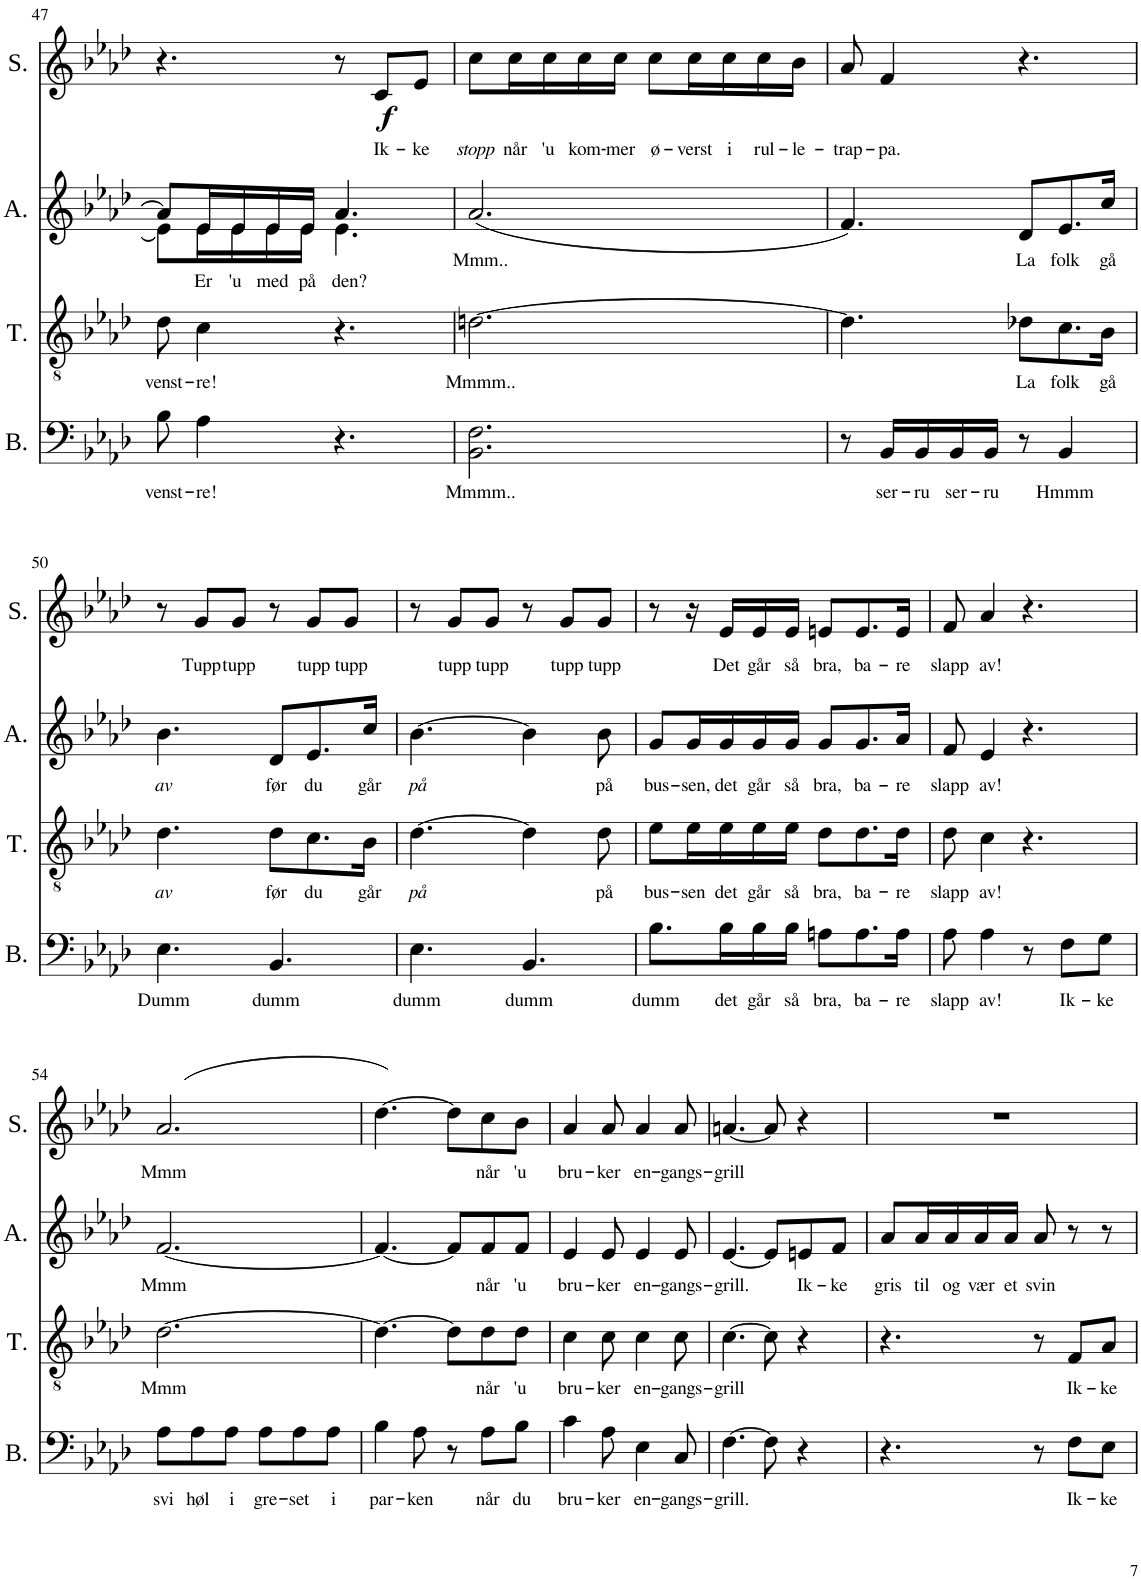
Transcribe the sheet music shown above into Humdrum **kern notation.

**kern	**text	**kern	**text	**kern	**text	**kern	**text	**dynam
*part4	*part4	*part3	*part3	*part2	*part2	*part1	*part1	*part1
*staff4	*staff4	*staff3	*staff3	*staff2	*staff2	*staff1	*staff1	*staff1
*I"Bass	*	*I"Tenor	*	*I"Alto	*	*I"Soprano	*	*
*I'B.	*	*I'T.	*	*I'A.	*	*I'S.	*	*
!!LO:PB:g=z
*clefF4	*	*clefGv2	*	*clefG2	*	*clefG2	*	*
*k[b-e-a-d-]	*	*k[b-e-a-d-]	*	*k[b-e-a-d-]	*	*k[b-e-a-d-]	*	*
*M6/8	*	*M6/8	*	*M6/8	*	*M6/8	*	*
=47	=47	=47	=47	=47	=47	=47	=47	=47
!	!LO:LY:b	!	!LO:LY:b	!	!	!	!	!
*	*	*	*	*^	*	*	*	*
8B-\	venst-	8d-\	venst-	8a-/L]	8e-\L]	.	4.r	.	.
!	!LO:LY:b	!	!LO:LY:b	!	!	!LO:LY:b	!	!	!
4A-\	-re!	4c\	-re!	16e-/L	16e-\L	Er	.	.	.
!	!	!	!	!	!	!LO:LY:b	!	!	!
.	.	.	.	16e-/	16e-\	'u	.	.	.
!	!	!	!	!	!	!LO:LY:b	!	!	!
.	.	.	.	16e-/	16e-\	med	.	.	.
!	!	!	!	!	!	!LO:LY:b	!	!	!
.	.	.	.	16e-/JJ	16e-\JJ	på	.	.	.
!	!	!	!	!	!	!LO:LY:b	!	!	!
4.r	.	4.r	.	4.a-/	4.e-\	den?	8r	.	.
!	!	!	!	!	!	!	!	!LO:LY:b	!LO:DY:b
.	.	.	.	.	.	.	8c/L	Ik-	f
!	!	!	!	!	!	!	!	!LO:LY:b	!
.	.	.	.	.	.	.	8e-/J	-ke	.
*	*	*	*	*v	*v	*	*	*	*
=48	=48	=48	=48	=48	=48	=48	=48	=48
!	!LO:LY:b	!	!LO:LY:b	!	!LO:LY:b	!	!LO:LY:b	!
2.BB-\ 2.F\	Mmmm..	[2.dn\	Mmmm..	(2.a-/	Mmm..	8cc\L	stopp	.
!	!	!	!	!	!	!	!LO:LY:b	!
.	.	.	.	.	.	16cc\L	når	.
!	!	!	!	!	!	!	!LO:LY:b	!
.	.	.	.	.	.	16cc\	'u	.
!	!	!	!	!	!	!	!LO:LY:b	!
.	.	.	.	.	.	16cc\	kom-	.
!	!	!	!	!	!	!	!LO:LY:b	!
.	.	.	.	.	.	16cc\JJ	-mer	.
!	!	!	!	!	!	!	!LO:LY:b	!
.	.	.	.	.	.	8cc\L	ø-	.
!	!	!	!	!	!	!	!LO:LY:b	!
.	.	.	.	.	.	16cc\L	-verst	.
!	!	!	!	!	!	!	!LO:LY:b	!
.	.	.	.	.	.	16cc\	i	.
!	!	!	!	!	!	!	!LO:LY:b	!
.	.	.	.	.	.	16cc\	rul-	.
!	!	!	!	!	!	!	!LO:LY:b	!
.	.	.	.	.	.	16b-\JJ	-le-	.
=49	=49	=49	=49	=49	=49	=49	=49	=49
!	!	!	!	!	!	!	!LO:LY:b	!
8r	.	4.d\]	.	4.f/)	.	8a-/	-trap-	.
!	!LO:LY:b	!	!	!	!	!	!LO:LY:b	!
16BB-/LL	ser-	.	.	.	.	4f/	-pa.	.
!	!LO:LY:b	!	!	!	!	!	!	!
16BB-/	-ru	.	.	.	.	.	.	.
!	!LO:LY:b	!	!	!	!	!	!	!
16BB-/	ser-	.	.	.	.	.	.	.
!	!LO:LY:b	!	!	!	!	!	!	!
16BB-/JJ	-ru	.	.	.	.	.	.	.
!	!	!	!LO:LY:b	!	!LO:LY:b	!	!	!
8r	.	8d-X\L	La	8d-/L	La	4.r	.	.
!	!LO:LY:b	!	!LO:LY:b	!	!LO:LY:b	!	!	!
4BB-/	Hmmm	8.c\	folk	8.e-/	folk	.	.	.
!	!	!	!LO:LY:b	!	!LO:LY:b	!	!	!
.	.	16B-\Jk	gå	16cc/Jk	gå	.	.	.
!!LO:LB:g=z
=50	=50	=50	=50	=50	=50	=50	=50	=50
!	!LO:LY:b	!	!LO:LY:b	!	!LO:LY:b	!	!	!
4.E-\	Dumm	4.d-\	av	4.b-\	av	8r	.	.
!	!	!	!	!	!	!	!LO:LY:b	!
.	.	.	.	.	.	8g/L	Tupp	.
!	!	!	!	!	!	!	!LO:LY:b	!
.	.	.	.	.	.	8g/J	tupp	.
!	!LO:LY:b	!	!LO:LY:b	!	!LO:LY:b	!	!	!
4.BB-/	dumm	8d-\L	før	8d-/L	før	8r	.	.
!	!	!	!LO:LY:b	!	!LO:LY:b	!	!LO:LY:b	!
.	.	8.c\	du	8.e-/	du	8g/L	tupp	.
!	!	!	!	!	!	!	!LO:LY:b	!
.	.	.	.	.	.	8g/J	tupp	.
!	!	!	!LO:LY:b	!	!LO:LY:b	!	!	!
.	.	16B-\Jk	går	16cc/Jk	går	.	.	.
=51	=51	=51	=51	=51	=51	=51	=51	=51
!	!LO:LY:b	!	!LO:LY:b	!	!LO:LY:b	!	!	!
4.E-\	dumm	[4.d-\	på	[4.b-\	på	8r	.	.
!	!	!	!	!	!	!	!LO:LY:b	!
.	.	.	.	.	.	8g/L	tupp	.
!	!	!	!	!	!	!	!LO:LY:b	!
.	.	.	.	.	.	8g/J	tupp	.
!	!LO:LY:b	!	!	!	!	!	!	!
4.BB-/	dumm	4d-\]	.	4b-\]	.	8r	.	.
!	!	!	!	!	!	!	!LO:LY:b	!
.	.	.	.	.	.	8g/L	tupp	.
!	!	!	!LO:LY:b	!	!LO:LY:b	!	!LO:LY:b	!
.	.	8d-\	på	8b-\	på	8g/J	tupp	.
=52	=52	=52	=52	=52	=52	=52	=52	=52
!	!LO:LY:b	!	!LO:LY:b	!	!LO:LY:b	!	!	!
8.B-\L	dumm	8e-\L	bus-	8g/L	bus-	8r	.	.
!	!	!	!LO:LY:b	!	!LO:LY:b	!	!	!
.	.	16e-\L	-sen	16g/L	-sen,	16r	.	.
!	!LO:LY:b	!	!LO:LY:b	!	!LO:LY:b	!	!LO:LY:b	!
16B-\L	det	16e-\	det	16g/	det	16e-/LL	Det	.
!	!LO:LY:b	!	!LO:LY:b	!	!LO:LY:b	!	!LO:LY:b	!
16B-\	går	16e-\	går	16g/	går	16e-/	går	.
!	!LO:LY:b	!	!LO:LY:b	!	!LO:LY:b	!	!LO:LY:b	!
16B-\JJ	så	16e-\JJ	så	16g/JJ	så	16e-/JJ	så	.
!	!LO:LY:b	!	!LO:LY:b	!	!LO:LY:b	!	!LO:LY:b	!
8An\L	bra,	8d-\L	bra,	8g/L	bra,	8en/L	bra,	.
!	!LO:LY:b	!	!LO:LY:b	!	!LO:LY:b	!	!LO:LY:b	!
8.A\	ba-	8.d-\	ba-	8.g/	ba-	8.e/	ba-	.
!	!LO:LY:b	!	!LO:LY:b	!	!LO:LY:b	!	!LO:LY:b	!
16A\Jk	-re	16d-\Jk	-re	16a-/Jk	-re	16e/Jk	-re	.
=53	=53	=53	=53	=53	=53	=53	=53	=53
!	!LO:LY:b	!	!LO:LY:b	!	!LO:LY:b	!	!LO:LY:b	!
8A-\	slapp	8d-\	slapp	8f/	slapp	8f/	slapp	.
!	!LO:LY:b	!	!LO:LY:b	!	!LO:LY:b	!	!LO:LY:b	!
4A-\	av!	4c\	av!	4e-/	av!	4a-/	av!	.
8r	.	4.r	.	4.r	.	4.r	.	.
!	!LO:LY:b	!	!	!	!	!	!	!
8F\L	Ik-	.	.	.	.	.	.	.
!	!LO:LY:b	!	!	!	!	!	!	!
8G\J	-ke	.	.	.	.	.	.	.
!!LO:LB:g=z
=54	=54	=54	=54	=54	=54	=54	=54	=54
!	!LO:LY:b	!	!LO:LY:b	!	!LO:LY:b	!	!LO:LY:b	!
8A-\L	svi	[2.d-\	Mmm	[2.f/	Mmm	(2.a-/	Mmm	.
!	!LO:LY:b	!	!	!	!	!	!	!
8A-\	høl	.	.	.	.	.	.	.
!	!LO:LY:b	!	!	!	!	!	!	!
8A-\J	i	.	.	.	.	.	.	.
!	!LO:LY:b	!	!	!	!	!	!	!
8A-\L	gre-	.	.	.	.	.	.	.
!	!LO:LY:b	!	!	!	!	!	!	!
8A-\	-set	.	.	.	.	.	.	.
!	!LO:LY:b	!	!	!	!	!	!	!
8A-\J	i	.	.	.	.	.	.	.
=55	=55	=55	=55	=55	=55	=55	=55	=55
!	!LO:LY:b	!	!	!	!	!	!	!
4B-\	par-	4.d-\_	.	4.f/_	.	[4.dd-\)	.	.
!	!LO:LY:b	!	!	!	!	!	!	!
8A-\	-ken	.	.	.	.	.	.	.
8r	.	8d-\L]	.	8f/L]	.	8dd-\L]	.	.
!	!LO:LY:b	!	!LO:LY:b	!	!LO:LY:b	!	!LO:LY:b	!
8A-\L	når	8d-\	når	8f/	når	8cc\	når	.
!	!LO:LY:b	!	!LO:LY:b	!	!LO:LY:b	!	!LO:LY:b	!
8B-\J	du	8d-\J	'u	8f/J	'u	8b-\J	'u	.
=56	=56	=56	=56	=56	=56	=56	=56	=56
!	!LO:LY:b	!	!LO:LY:b	!	!LO:LY:b	!	!LO:LY:b	!
4c\	bru-	4c\	bru-	4e-/	bru-	4a-/	bru-	.
!	!LO:LY:b	!	!LO:LY:b	!	!LO:LY:b	!	!LO:LY:b	!
8A-\	-ker	8c\	-ker	8e-/	-ker	8a-/	-ker	.
!	!LO:LY:b	!	!LO:LY:b	!	!LO:LY:b	!	!LO:LY:b	!
4E-\	en-	4c\	en-	4e-/	en-	4a-/	en-	.
!	!LO:LY:b	!	!LO:LY:b	!	!LO:LY:b	!	!LO:LY:b	!
8C/	-gangs-	8c\	-gangs-	8e-/	-gangs-	8a-/	-gangs-	.
=57	=57	=57	=57	=57	=57	=57	=57	=57
!	!LO:LY:b	!	!LO:LY:b	!	!LO:LY:b	!	!LO:LY:b	!
[4.F\	-grill.	[4.c\	-grill	[4.e-/	-grill.	[4.an/	-grill	.
8F\]	.	8c\]	.	8e-/L]	.	8a/]	.	.
!	!	!	!	!	!LO:LY:b	!	!	!
4r	.	4r	.	8en/	Ik-	4r	.	.
!	!	!	!	!	!LO:LY:b	!	!	!
.	.	.	.	8f/J	-ke	.	.	.
=58	=58	=58	=58	=58	=58	=58	=58	=58
!	!	!	!	!	!LO:LY:b	!	!	!
4.r	.	4.r	.	8a-/L	gris	2.r	.	.
!	!	!	!	!	!LO:LY:b	!	!	!
.	.	.	.	16a-/L	til	.	.	.
!	!	!	!	!	!LO:LY:b	!	!	!
.	.	.	.	16a-/	og	.	.	.
!	!	!	!	!	!LO:LY:b	!	!	!
.	.	.	.	16a-/	vær	.	.	.
!	!	!	!	!	!LO:LY:b	!	!	!
.	.	.	.	16a-/JJ	et	.	.	.
!	!	!	!	!	!LO:LY:b	!	!	!
8r	.	8r	.	8a-/	svin	.	.	.
!	!LO:LY:b	!	!LO:LY:b	!	!	!	!	!
8F\L	Ik-	8F/L	Ik-	8r	.	.	.	.
!	!LO:LY:b	!	!LO:LY:b	!	!	!	!	!
8E-\J	-ke	8A-/J	-ke	8r	.	.	.	.
=	=	=	=	=	=	=	=	=
*-	*-	*-	*-	*-	*-	*-	*-	*-
